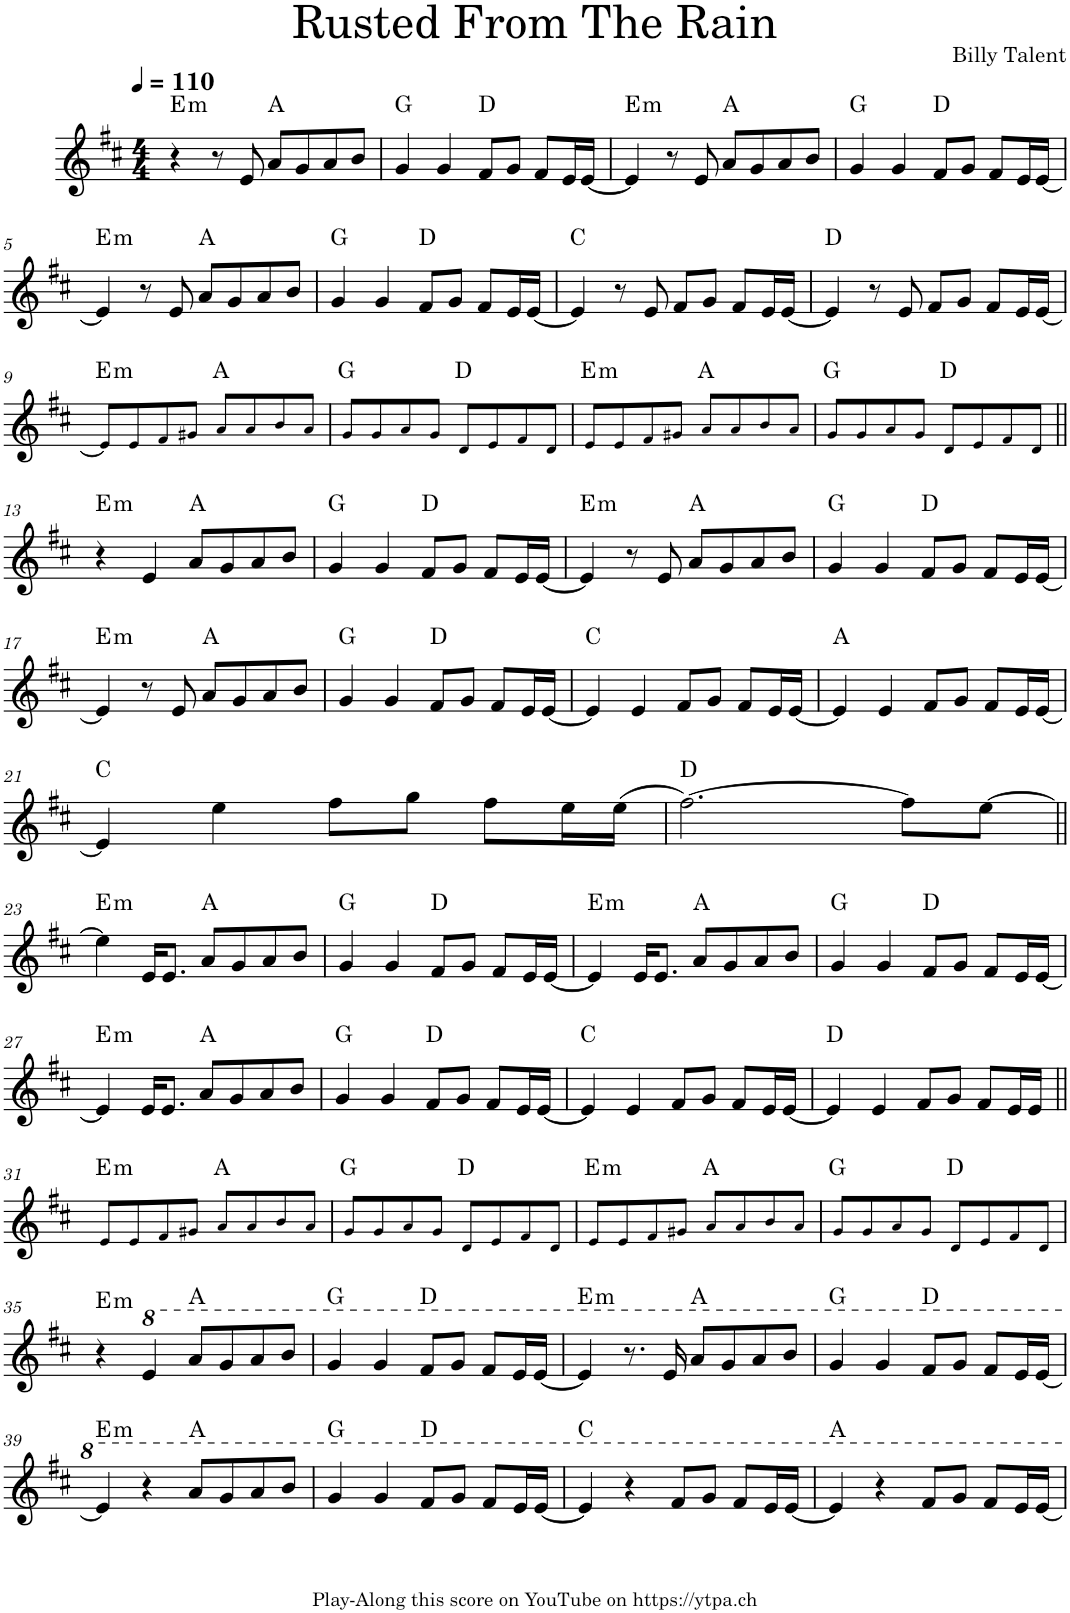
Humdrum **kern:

**kern	**harte
*part1	*part1
*staff1	*
*I"Piano	*
*I'Pno.	*
*clefG2	*
*k[f#c#]	*
*M4/4	*
*MM110	*
=1	=1
!	!LO:H:kt=m
4r	E:min
8r	.
8e/	.
8a/L	A:maj
8g/	.
8a/	.
8b/J	.
=2	=2
4g/	G:maj
4g/	.
8f#/L	D:maj
8g/J	.
8f#/L	.
16e/L	.
[16e/JJ	.
=3	=3
!	!LO:H:kt=m
4e/]	E:min
8r	.
8e/	.
8a/L	A:maj
8g/	.
8a/	.
8b/J	.
=4	=4
4g/	G:maj
4g/	.
8f#/L	D:maj
8g/J	.
8f#/L	.
16e/L	.
[16e/JJ	.
!!LO:LB:g=z
=5	=5
!	!LO:H:kt=m
4e/]	E:min
8r	.
8e/	.
8a/L	A:maj
8g/	.
8a/	.
8b/J	.
=6	=6
4g/	G:maj
4g/	.
8f#/L	D:maj
8g/J	.
8f#/L	.
16e/L	.
[16e/JJ	.
=7	=7
4e/]	C:maj
8r	.
8e/	.
8f#/L	.
8g/J	.
8f#/L	.
16e/L	.
[16e/JJ	.
=8	=8
4e/]	D:maj
8r	.
8e/	.
8f#/L	.
8g/J	.
8f#/L	.
16e/L	.
[16e/JJ	.
!!LO:LB:g=z
=9	=9
!	!LO:H:kt=m
8e!/L]	E:min
8e!/	.
8f#!/	.
8g#X!/J	.
8a!/L	A:maj
8a!/	.
8b!/	.
8a!/J	.
=10	=10
8g!/L	G:maj
8g!/	.
8a!/	.
8g!/J	.
8d!/L	D:maj
8e!/	.
8f#!/	.
8d!/J	.
=11	=11
!	!LO:H:kt=m
8e!/L	E:min
8e!/	.
8f#!/	.
8g#X!/J	.
8a!/L	A:maj
8a!/	.
8b!/	.
8a!/J	.
=12	=12
8g!/L	G:maj
8g!/	.
8a!/	.
8g!/J	.
8d!/L	D:maj
8e!/	.
8f#!/	.
8d!/J	.
!!LO:LB:g=z
=13||	=13||
!	!LO:H:kt=m
4r	E:min
4e/	.
8a/L	A:maj
8g/	.
8a/	.
8b/J	.
=14	=14
4g/	G:maj
4g/	.
8f#/L	D:maj
8g/J	.
8f#/L	.
16e/L	.
[16e/JJ	.
=15	=15
!	!LO:H:kt=m
4e/]	E:min
8r	.
8e/	.
8a/L	A:maj
8g/	.
8a/	.
8b/J	.
=16	=16
4g/	G:maj
4g/	.
8f#/L	D:maj
8g/J	.
8f#/L	.
16e/L	.
[16e/JJ	.
!!LO:LB:g=z
=17	=17
!	!LO:H:kt=m
4e/]	E:min
8r	.
8e/	.
8a/L	A:maj
8g/	.
8a/	.
8b/J	.
=18	=18
4g/	G:maj
4g/	.
8f#/L	D:maj
8g/J	.
8f#/L	.
16e/L	.
[16e/JJ	.
=19	=19
4e/]	C:maj
4e/	.
8f#/L	.
8g/J	.
8f#/L	.
16e/L	.
[16e/JJ	.
=20	=20
4e/]	A:maj
4e/	.
8f#/L	.
8g/J	.
8f#/L	.
16e/L	.
[16e/JJ	.
!!LO:LB:g=z
=21	=21
4e/]	C:maj
4ee\	.
8ff#\L	.
8gg\J	.
8ff#\L	.
16ee\L	.
(16ee\JJ	.
=22	=22
[2.ff#\)	D:maj
8ff#\L]	.
[8ee\J	.
!!LO:LB:g=z
=23||	=23||
!	!LO:H:kt=m
4ee\]	E:min
16e/KL	.
8.e/J	.
8a/L	A:maj
8g/	.
8a/	.
8b/J	.
=24	=24
4g/	G:maj
4g/	.
8f#/L	D:maj
8g/J	.
8f#/L	.
16e/L	.
[16e/JJ	.
=25	=25
!	!LO:H:kt=m
4e/]	E:min
16e/KL	.
8.e/J	.
8a/L	A:maj
8g/	.
8a/	.
8b/J	.
=26	=26
4g/	G:maj
4g/	.
8f#/L	D:maj
8g/J	.
8f#/L	.
16e/L	.
[16e/JJ	.
!!LO:LB:g=z
=27	=27
!	!LO:H:kt=m
4e/]	E:min
16e/KL	.
8.e/J	.
8a/L	A:maj
8g/	.
8a/	.
8b/J	.
=28	=28
4g/	G:maj
4g/	.
8f#/L	D:maj
8g/J	.
8f#/L	.
16e/L	.
[16e/JJ	.
=29	=29
4e/]	C:maj
4e/	.
8f#/L	.
8g/J	.
8f#/L	.
16e/L	.
[16e/JJ	.
=30	=30
4e/]	D:maj
4e/	.
8f#/L	.
8g/J	.
8f#/L	.
16e/L	.
16e/JJ	.
!!LO:LB:g=z
=31||	=31||
!	!LO:H:kt=m
8e!/L	E:min
8e!/	.
8f#!/	.
8g#X!/J	.
8a!/L	A:maj
8a!/	.
8b!/	.
8a!/J	.
=32	=32
8g!/L	G:maj
8g!/	.
8a!/	.
8g!/J	.
8d!/L	D:maj
8e!/	.
8f#!/	.
8d!/J	.
=33	=33
!	!LO:H:kt=m
8e!/L	E:min
8e!/	.
8f#!/	.
8g#X!/J	.
8a!/L	A:maj
8a!/	.
8b!/	.
8a!/J	.
=34	=34
8g!/L	G:maj
8g!/	.
8a!/	.
8g!/J	.
8d!/L	D:maj
8e!/	.
8f#!/	.
8d!/J	.
!!LO:LB:g=z
=35	=35
!	!LO:H:kt=m
4r	E:min
4ee/	.
8aa/L	A:maj
8gg/	.
8aa/	.
8bb/J	.
=36	=36
4gg/	G:maj
4gg/	.
8ff#/L	D:maj
8gg/J	.
8ff#/L	.
16ee/L	.
[16ee/JJ	.
=37	=37
!	!LO:H:kt=m
4ee/]	E:min
8.r	.
16ee/	.
8aa/L	A:maj
8gg/	.
8aa/	.
8bb/J	.
=38	=38
4gg/	G:maj
4gg/	.
8ff#/L	D:maj
8gg/J	.
8ff#/L	.
16ee/L	.
[16ee/JJ	.
!!LO:LB:g=z
=39	=39
!	!LO:H:kt=m
4ee/]	E:min
4r	.
8aa/L	A:maj
8gg/	.
8aa/	.
8bb/J	.
=40	=40
4gg/	G:maj
4gg/	.
8ff#/L	D:maj
8gg/J	.
8ff#/L	.
16ee/L	.
[16ee/JJ	.
=41	=41
4ee/]	C:maj
4r	.
8ff#/L	.
8gg/J	.
8ff#/L	.
16ee/L	.
[16ee/JJ	.
=42	=42
4ee/]	A:maj
4r	.
8ff#/L	.
8gg/J	.
8ff#/L	.
16ee/L	.
[16ee/JJ	.
=	=
*-	*-
